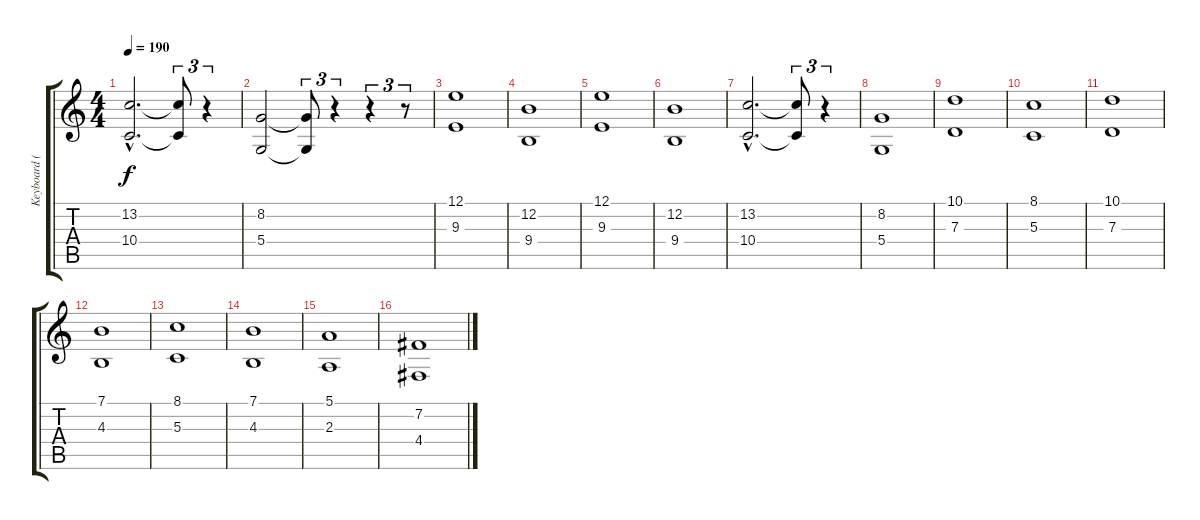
\track ("Keyboard (Sweep/New Age)" "Keyboard (") {instrument pad8sweep}
\staff {score tabs}
\tuning (E4 B3 G3 D3 A2 E2) {hide}
\ts (4 4)
\tempo 190
\clef g2
\ks c
(13.2{hac} 10.4{hac}).2{d dy f} (13.2{t} 10.4{t}).8{tu (3 2)} r.4{tu (3 2)} |
(8.2 5.4).2 (8.2{t} 5.4{t}).8{tu (3 2)} r.4{tu (3 2)} r.4{tu (3 2)} r.8{tu (3 2)} |
(12.1 9.3).1 |
(12.2 9.4).1 |
(12.1 9.3).1 |
(12.2 9.4).1 |
(13.2{hac} 10.4{hac}).2{d} (13.2{t} 10.4{t}).8{tu (3 2)} r.4{tu (3 2)} |
(8.2 5.4).1 |
(10.1 7.3).1 |
(8.1 5.3).1 |
(10.1 7.3).1 |
(7.1 4.3).1 |
(8.1 5.3).1 |
(7.1 4.3).1 |
(5.1 2.3).1 |
(7.2 4.4).1
